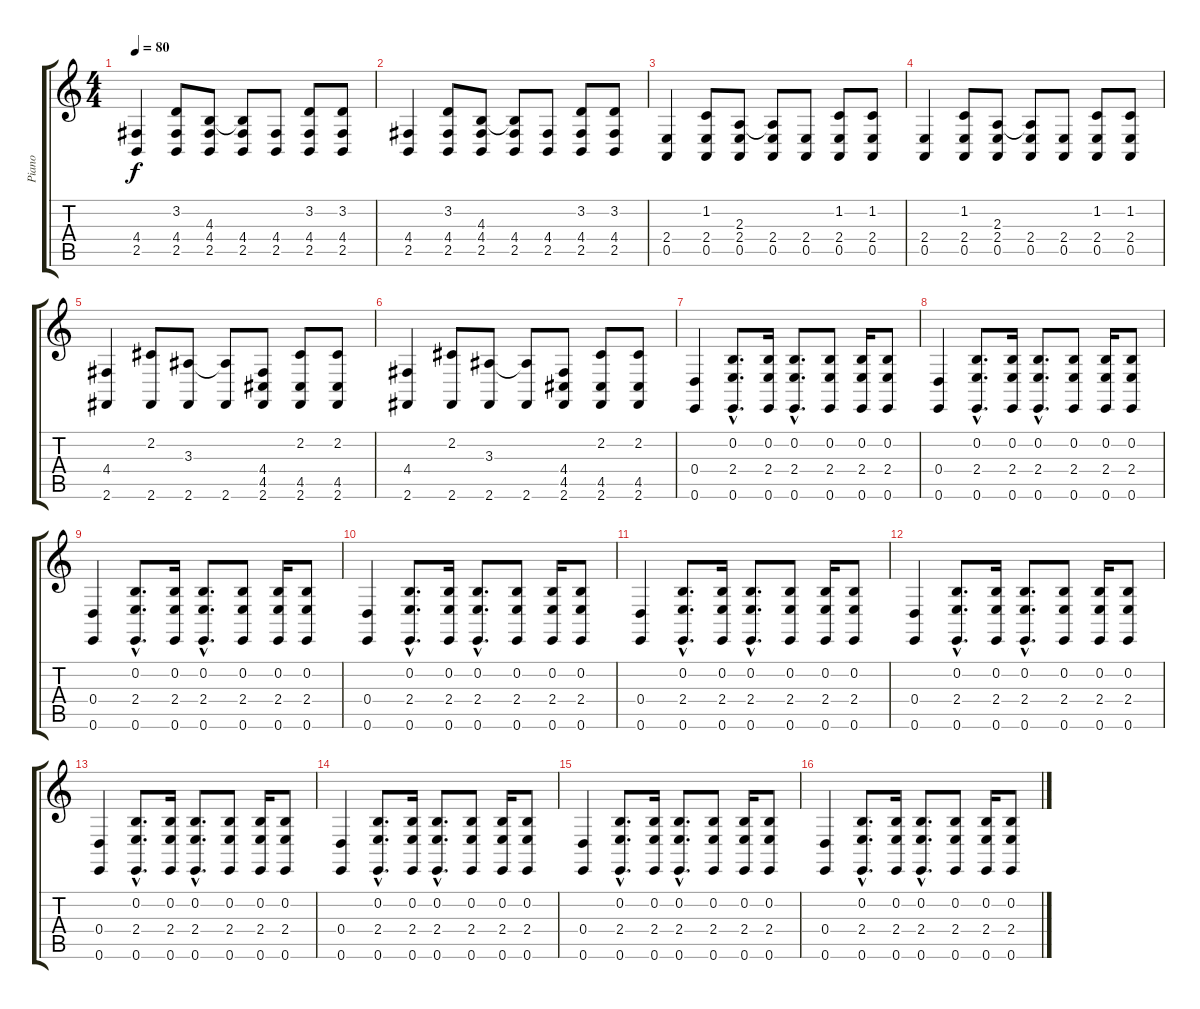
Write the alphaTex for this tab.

\track ("Piano" "Piano") {instrument acousticgrandpiano}
\staff {score tabs}
\tuning (E4 B3 G3 D3 A2 E2) {hide}
\ts (4 4)
\tempo 80
\clef g2
\ks c
(4.4 2.5).4{dy f} (3.2 4.4 2.5).8 (4.3 4.4 2.5).8 (4.3{t} 4.4 2.5).8 (4.4 2.5).8 (3.2 4.4 2.5).8 (3.2 4.4 2.5).8 |
(4.4 2.5).4 (3.2 4.4 2.5).8 (4.3 4.4 2.5).8 (4.3{t} 4.4 2.5).8 (4.4 2.5).8 (3.2 4.4 2.5).8 (3.2 4.4 2.5).8 |
(2.4 0.5).4 (1.2 2.4 0.5).8 (2.3 2.4 0.5).8 (2.3{t} 2.4 0.5).8 (2.4 0.5).8 (1.2 2.4 0.5).8 (1.2 2.4 0.5).8 |
(2.4 0.5).4 (1.2 2.4 0.5).8 (2.3 2.4 0.5).8 (2.3{t} 2.4 0.5).8 (2.4 0.5).8 (1.2 2.4 0.5).8 (1.2 2.4 0.5).8 |
(4.4 2.6).4 (2.2 2.6).8 (3.3 2.6).8 (3.3{t} 2.6).8 (4.4 4.5 2.6).8 (2.2 4.5 2.6).8 (2.2 4.5 2.6).8 |
(4.4 2.6).4 (2.2 2.6).8 (3.3 2.6).8 (3.3{t} 2.6).8 (4.4 4.5 2.6).8 (2.2 4.5 2.6).8 (2.2 4.5 2.6).8 |
(0.4 0.6).4 (0.2{hac} 2.4{hac} 0.6{hac}).8{d} (0.2 2.4 0.6).16 (0.2{hac} 2.4{hac} 0.6{hac}).8{d} (0.2 2.4 0.6).8 (0.2 2.4 0.6).16 (0.2 2.4 0.6).8 |
(0.4 0.6).4 (0.2{hac} 2.4{hac} 0.6{hac}).8{d} (0.2 2.4 0.6).16 (0.2{hac} 2.4{hac} 0.6{hac}).8{d} (0.2 2.4 0.6).8 (0.2 2.4 0.6).16 (0.2 2.4 0.6).8 |
(0.4 0.6).4 (0.2{hac} 2.4{hac} 0.6{hac}).8{d} (0.2 2.4 0.6).16 (0.2{hac} 2.4{hac} 0.6{hac}).8{d} (0.2 2.4 0.6).8 (0.2 2.4 0.6).16 (0.2 2.4 0.6).8 |
(0.4 0.6).4 (0.2{hac} 2.4{hac} 0.6{hac}).8{d} (0.2 2.4 0.6).16 (0.2{hac} 2.4{hac} 0.6{hac}).8{d} (0.2 2.4 0.6).8 (0.2 2.4 0.6).16 (0.2 2.4 0.6).8 |
(0.4 0.6).4 (0.2{hac} 2.4{hac} 0.6{hac}).8{d} (0.2 2.4 0.6).16 (0.2{hac} 2.4{hac} 0.6{hac}).8{d} (0.2 2.4 0.6).8 (0.2 2.4 0.6).16 (0.2 2.4 0.6).8 |
(0.4 0.6).4 (0.2{hac} 2.4{hac} 0.6{hac}).8{d} (0.2 2.4 0.6).16 (0.2{hac} 2.4{hac} 0.6{hac}).8{d} (0.2 2.4 0.6).8 (0.2 2.4 0.6).16 (0.2 2.4 0.6).8 |
(0.4 0.6).4 (0.2{hac} 2.4{hac} 0.6{hac}).8{d} (0.2 2.4 0.6).16 (0.2{hac} 2.4{hac} 0.6{hac}).8{d} (0.2 2.4 0.6).8 (0.2 2.4 0.6).16 (0.2 2.4 0.6).8 |
(0.4 0.6).4 (0.2{hac} 2.4{hac} 0.6{hac}).8{d} (0.2 2.4 0.6).16 (0.2{hac} 2.4{hac} 0.6{hac}).8{d} (0.2 2.4 0.6).8 (0.2 2.4 0.6).16 (0.2 2.4 0.6).8 |
(0.4 0.6).4 (0.2{hac} 2.4{hac} 0.6{hac}).8{d} (0.2 2.4 0.6).16 (0.2{hac} 2.4{hac} 0.6{hac}).8{d} (0.2 2.4 0.6).8 (0.2 2.4 0.6).16 (0.2 2.4 0.6).8 |
(0.4 0.6).4 (0.2{hac} 2.4{hac} 0.6{hac}).8{d} (0.2 2.4 0.6).16 (0.2{hac} 2.4{hac} 0.6{hac}).8{d} (0.2 2.4 0.6).8 (0.2 2.4 0.6).16 (0.2 2.4 0.6).8
